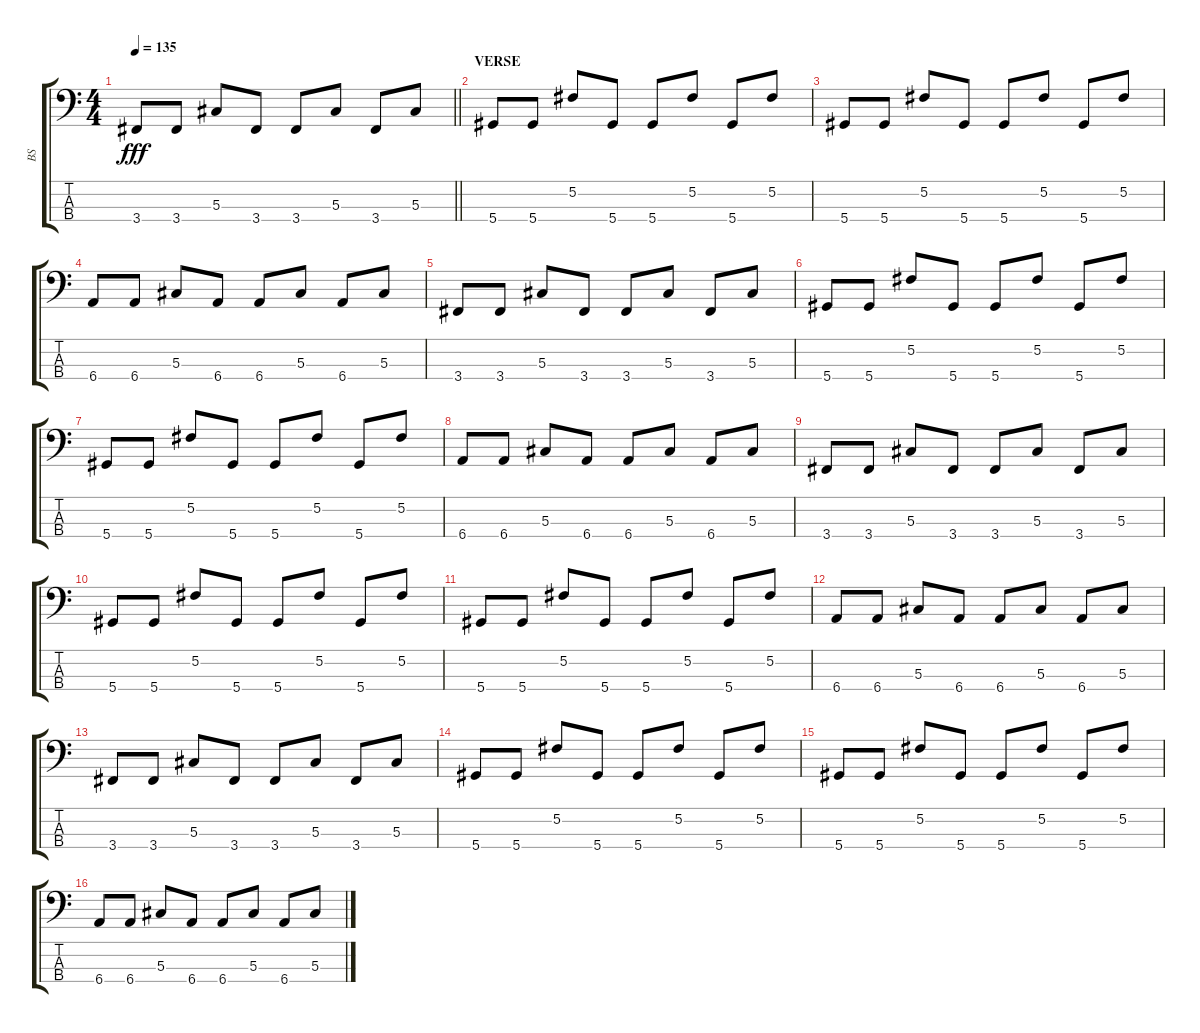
\track ("BS" "BS") {instrument electricbasspick}
\staff {score tabs}
\tuning (Gb2 Db2 Ab1 Eb1) {hide}
\ts (4 4)
\tempo 135
\clef f4
\barLineRight lightlight
\ks c
3.4.8{dy fff} 3.4.8 5.3.8 3.4.8 3.4.8 5.3.8 3.4.8 5.3.8 |
\section ("" "VERSE")
5.4.8 5.4.8 5.2.8 5.4.8 5.4.8 5.2.8 5.4.8 5.2.8 |
5.4.8 5.4.8 5.2.8 5.4.8 5.4.8 5.2.8 5.4.8 5.2.8 |
6.4.8 6.4.8 5.3.8 6.4.8 6.4.8 5.3.8 6.4.8 5.3.8 |
3.4.8 3.4.8 5.3.8 3.4.8 3.4.8 5.3.8 3.4.8 5.3.8 |
5.4.8 5.4.8 5.2.8 5.4.8 5.4.8 5.2.8 5.4.8 5.2.8 |
5.4.8 5.4.8 5.2.8 5.4.8 5.4.8 5.2.8 5.4.8 5.2.8 |
6.4.8 6.4.8 5.3.8 6.4.8 6.4.8 5.3.8 6.4.8 5.3.8 |
3.4.8 3.4.8 5.3.8 3.4.8 3.4.8 5.3.8 3.4.8 5.3.8 |
5.4.8 5.4.8 5.2.8 5.4.8 5.4.8 5.2.8 5.4.8 5.2.8 |
5.4.8 5.4.8 5.2.8 5.4.8 5.4.8 5.2.8 5.4.8 5.2.8 |
6.4.8 6.4.8 5.3.8 6.4.8 6.4.8 5.3.8 6.4.8 5.3.8 |
3.4.8 3.4.8 5.3.8 3.4.8 3.4.8 5.3.8 3.4.8 5.3.8 |
5.4.8 5.4.8 5.2.8 5.4.8 5.4.8 5.2.8 5.4.8 5.2.8 |
5.4.8 5.4.8 5.2.8 5.4.8 5.4.8 5.2.8 5.4.8 5.2.8 |
6.4.8 6.4.8 5.3.8 6.4.8 6.4.8 5.3.8 6.4.8 5.3.8
